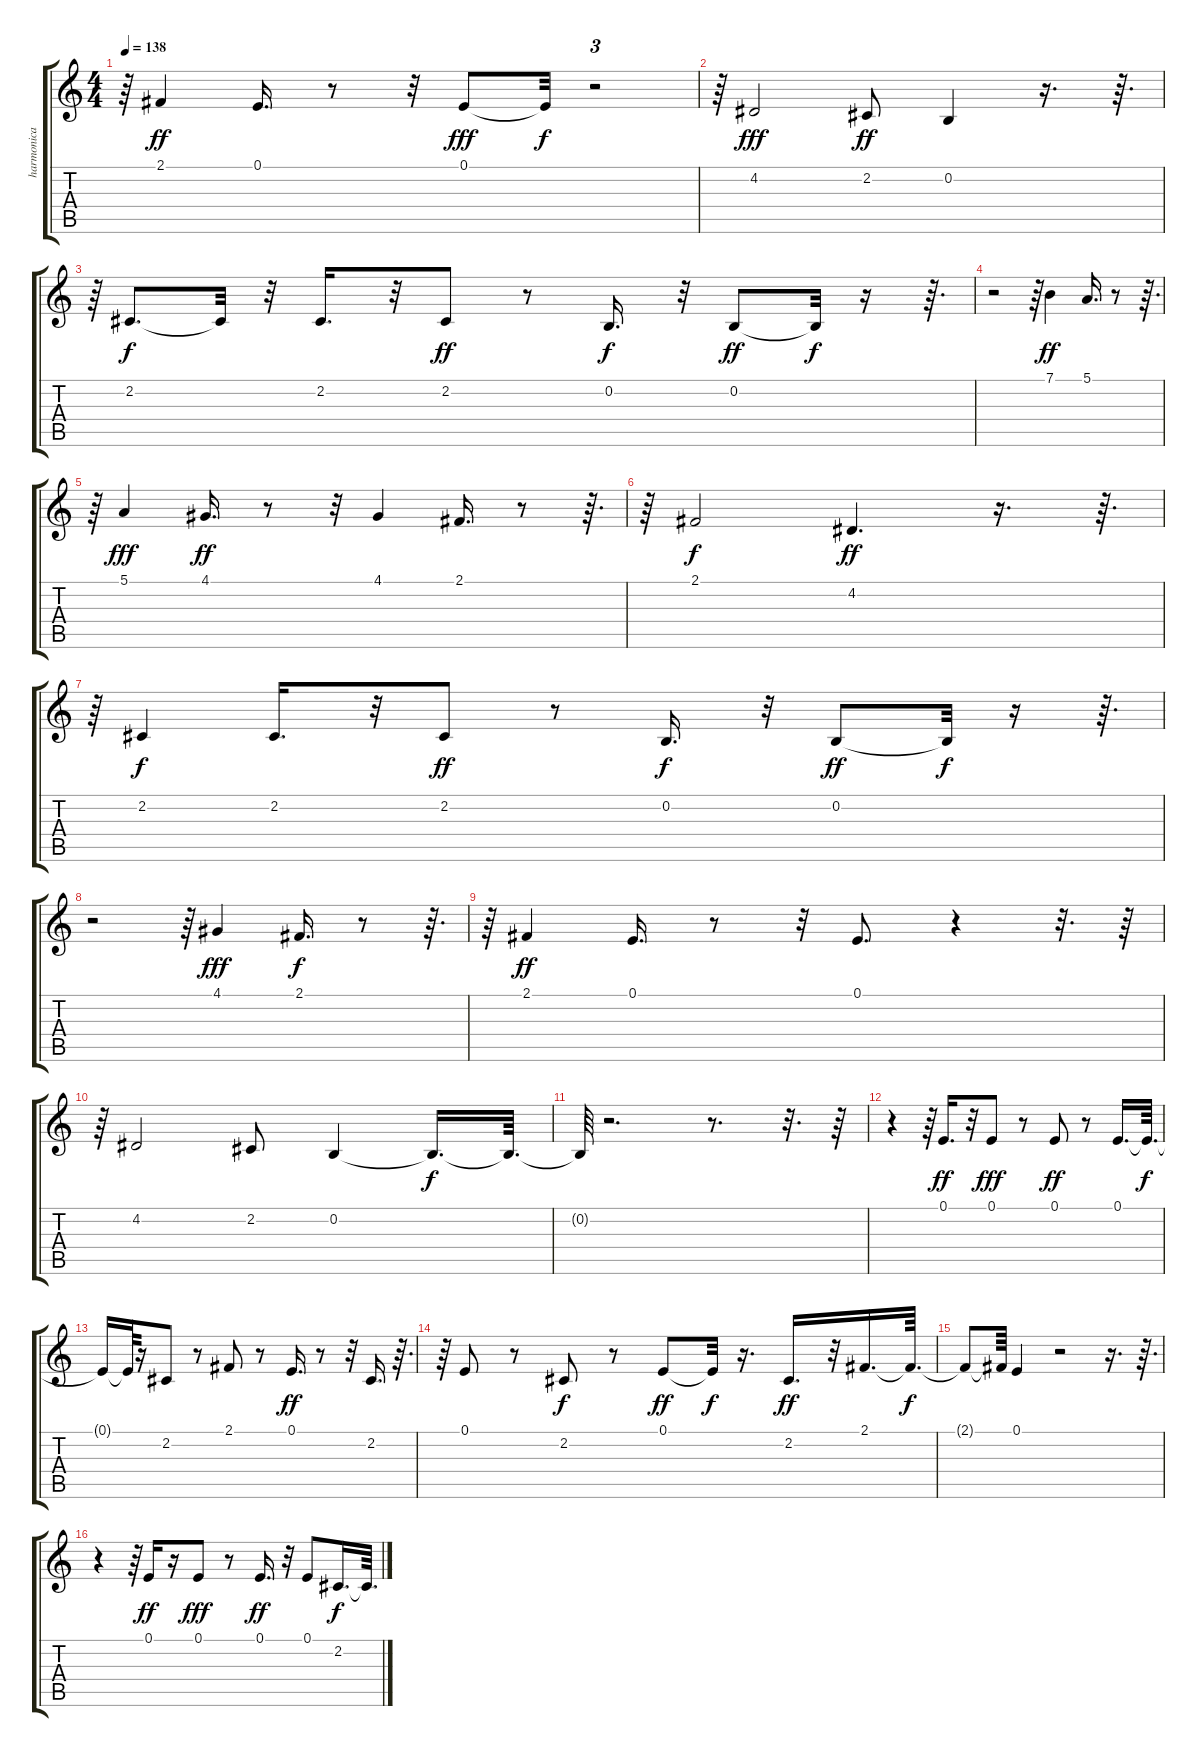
\track ("harmonica" "harmonica") {instrument harmonica}
\staff {score tabs}
\tuning (E4 B3 G3 D3 A2 E2) {hide}
\ts (4 4)
\tempo 138
\clef g2
\ks c
r.64{dy ff} 2.1.4 0.1.16{d} r.8 r.32 0.1.8{dy fff} 0.1{t}.32{dy f} r.2{tu (3 2)} |
r.64 4.2.2{dy fff} 2.2.8{dy ff} 0.2.4 r.16{d} r.64{d} |
r.64 2.2.8{d dy f} 2.2{t}.32 r.32 2.2.16{d} r.32 2.2.8{dy ff} r.8 0.2.16{d dy f} r.32 0.2.8{dy ff} 0.2{t}.32{dy f} r.16 r.64{d} |
r.2 r.64 7.1.4{dy ff} 5.1.16{d} r.8 r.64{d} |
r.64 5.1.4{dy fff} 4.1.16{d dy ff} r.8 r.32 4.1.4 2.1.16{d} r.8 r.64{d} |
r.64 2.1.2{dy f} 4.2.4{d dy ff} r.16{d} r.64{d} |
r.64 2.2.4{dy f} 2.2.16{d} r.32 2.2.8{dy ff} r.8 0.2.16{d dy f} r.32 0.2.8{dy ff} 0.2{t}.32{dy f} r.16 r.64{d} |
r.2 r.64 4.1.4{dy fff} 2.1.16{d dy f} r.8 r.64{d} |
r.64 2.1.4{dy ff} 0.1.16{d} r.8 r.32 0.1.8{d} r.4 r.32{d} r.64 |
r.64 4.2.2 2.2.8 0.2.4 0.2{t}.16{d dy f} 0.2{t}.64{d} |
0.2{t}.64 r.2{d} r.8{d} r.32{d} r.64 |
r.4 r.64 0.1.16{d dy ff} r.32 0.1.8{dy fff} r.8 0.1.8{dy ff} r.8 0.1.16{d} 0.1{t}.64{d dy f} |
0.1{t}.16 0.1{t}.64 r.16 2.2.8 r.8 2.1.8 r.8 0.1.16{d dy ff} r.8 r.32 2.2.16{d} r.64{d} |
r.64 0.1.8 r.8 2.2.8{dy f} r.8 0.1.8{dy ff} 0.1{t}.32{dy f} r.16{d} 2.2.16{d dy ff} r.32 2.1.16{d} 2.1{t}.64{d dy f} |
2.1{t}.8 2.1{t}.64 0.1.4 r.2 r.16{d} r.64{d} |
r.4 r.64 0.1.16{dy ff} r.16 0.1.8{dy fff} r.8 0.1.16{d dy ff} r.32 0.1.8 2.2.16{d dy f} 2.2{t}.64{d}
